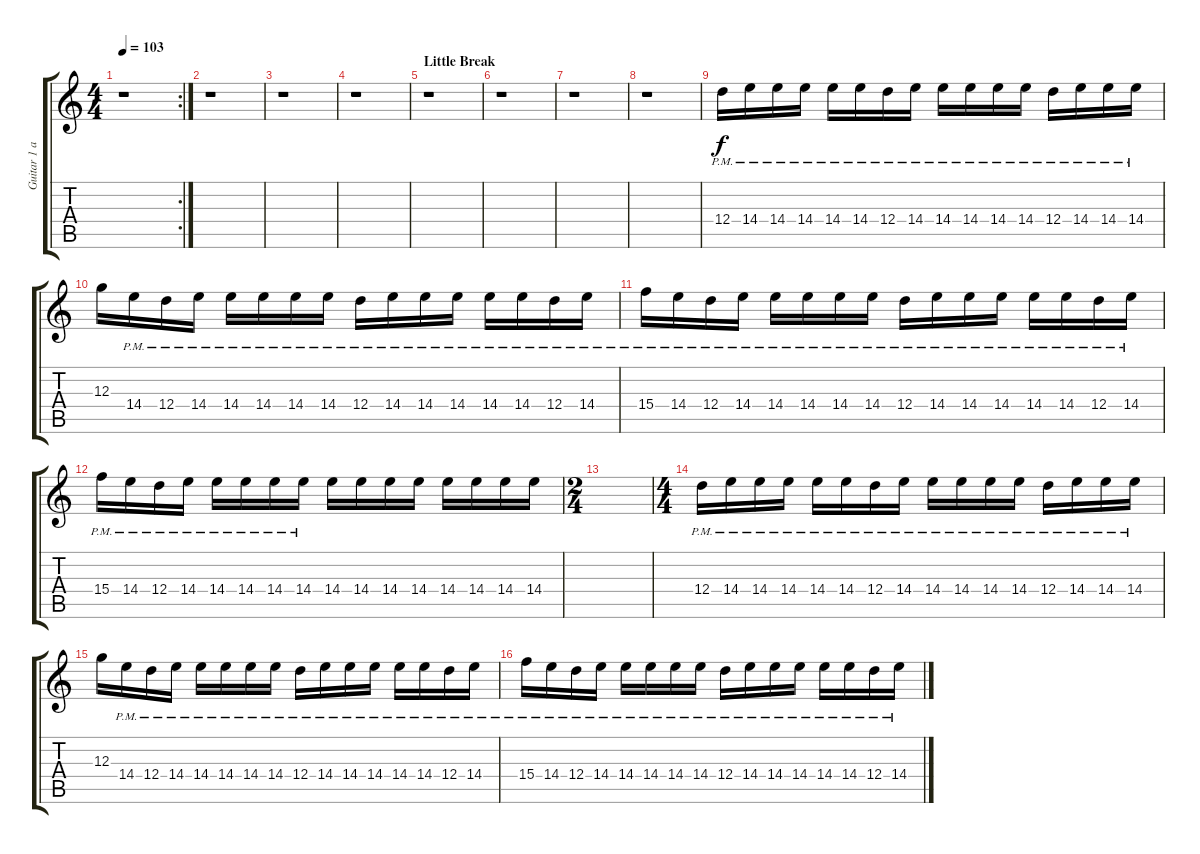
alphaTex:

\track ("Guitar 1 a" "Guitar 1 a") {instrument electricguitarmuted}
\staff {score tabs}
\tuning (E4 B3 G3 D3 A2 D2) {hide}
\rc 2
\ts (4 4)
\tempo 103
\clef g2
\ks c
r.1{dy f} |
r.1 |
r.1 |
r.1 |
\section ("" "Little Break")
r.1 |
r.1 |
r.1 |
r.1 |
12.4{pm}.16 14.4{pm}.16 14.4{pm}.16 14.4{pm}.16 14.4{pm}.16 14.4{pm}.16 12.4{pm}.16 14.4{pm}.16 14.4{pm}.16 14.4{pm}.16 14.4{pm}.16 14.4{pm}.16 12.4{pm}.16 14.4{pm}.16 14.4{pm}.16 14.4{pm}.16 |
12.3.16 14.4{pm}.16 12.4{pm}.16 14.4{pm}.16 14.4{pm}.16 14.4{pm}.16 14.4{pm}.16 14.4{pm}.16 12.4{pm}.16 14.4{pm}.16 14.4{pm}.16 14.4{pm}.16 14.4{pm}.16 14.4{pm}.16 12.4{pm}.16 14.4{pm}.16 |
15.4{pm}.16 14.4{pm}.16 12.4{pm}.16 14.4{pm}.16 14.4{pm}.16 14.4{pm}.16 14.4{pm}.16 14.4{pm}.16 12.4{pm}.16 14.4{pm}.16 14.4{pm}.16 14.4{pm}.16 14.4{pm}.16 14.4{pm}.16 12.4{pm}.16 14.4{pm}.16 |
15.4{pm}.16 14.4{pm}.16 12.4{pm}.16 14.4{pm}.16 14.4{pm}.16 14.4{pm}.16 14.4{pm}.16 14.4{pm}.16 14.4.16 14.4.16 14.4.16 14.4.16 14.4.16 14.4.16 14.4.16 14.4.16 |
\ts (2 4)
|
\ts (4 4)
12.4{pm}.16 14.4{pm}.16 14.4{pm}.16 14.4{pm}.16 14.4{pm}.16 14.4{pm}.16 12.4{pm}.16 14.4{pm}.16 14.4{pm}.16 14.4{pm}.16 14.4{pm}.16 14.4{pm}.16 12.4{pm}.16 14.4{pm}.16 14.4{pm}.16 14.4{pm}.16 |
12.3.16 14.4{pm}.16 12.4{pm}.16 14.4{pm}.16 14.4{pm}.16 14.4{pm}.16 14.4{pm}.16 14.4{pm}.16 12.4{pm}.16 14.4{pm}.16 14.4{pm}.16 14.4{pm}.16 14.4{pm}.16 14.4{pm}.16 12.4{pm}.16 14.4{pm}.16 |
15.4{pm}.16 14.4{pm}.16 12.4{pm}.16 14.4{pm}.16 14.4{pm}.16 14.4{pm}.16 14.4{pm}.16 14.4{pm}.16 12.4{pm}.16 14.4{pm}.16 14.4{pm}.16 14.4{pm}.16 14.4{pm}.16 14.4{pm}.16 12.4{pm}.16 14.4{pm}.16
